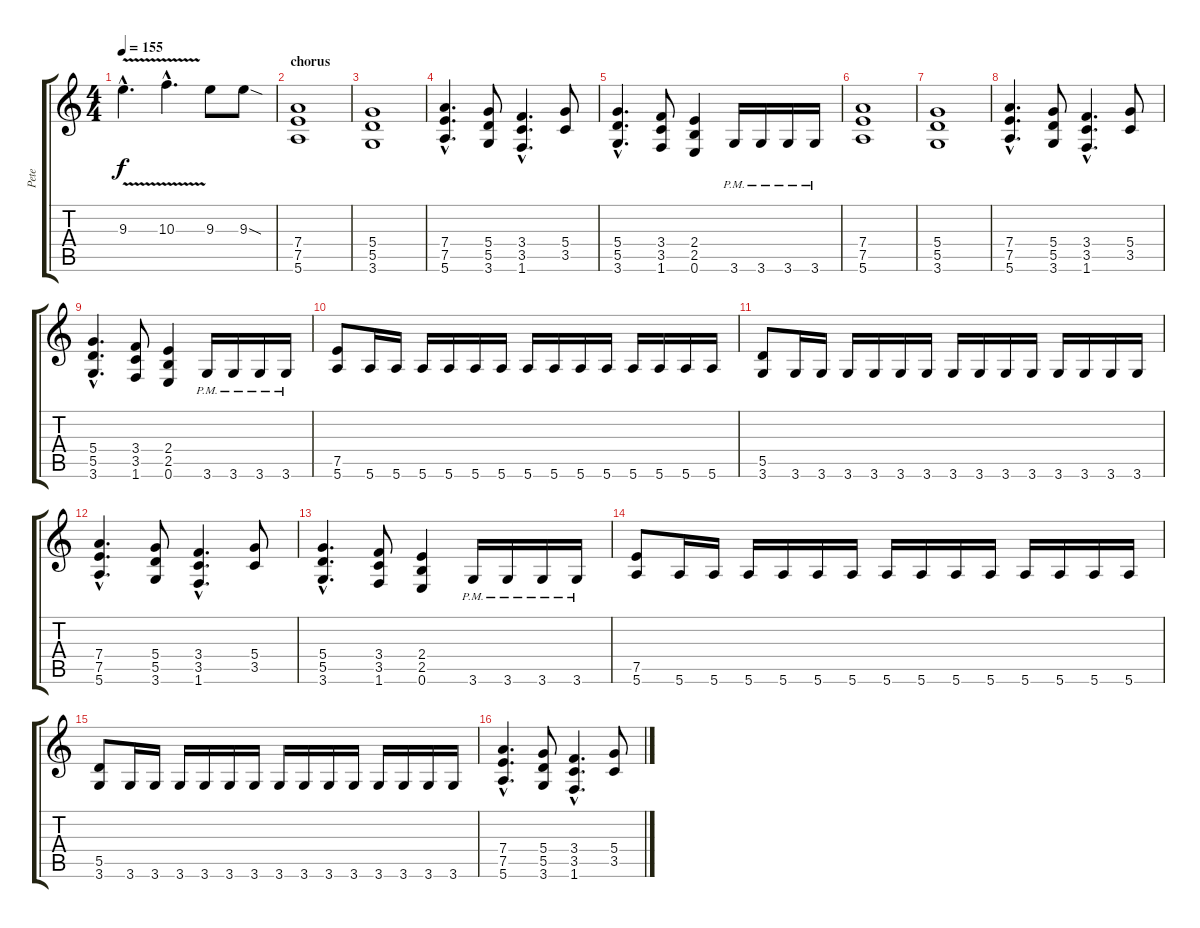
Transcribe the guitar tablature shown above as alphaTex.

\track ("Pete" "Pete") {instrument distortionguitar}
\staff {score tabs}
\tuning (E4 B3 G3 D3 A2 E2) {hide}
\ts (4 4)
\tempo 155
\clef g2
\ks c
9.3{v hac}.4{d dy f} 10.3{v hac}.4{d} 9.3.8 9.3{sod}.8 |
\section ("" "chorus")
(7.4 7.5 5.6).1 |
(5.4 5.5 3.6).1 |
(7.4{hac} 7.5{hac} 5.6{hac}).4{d} (5.4 5.5 3.6).8 (3.4{hac} 3.5{hac} 1.6{hac}).4{d} (5.4 3.5).8 |
(5.4{hac} 5.5{hac} 3.6{hac}).4{d} (3.4 3.5 1.6).8 (2.4 2.5 0.6).4 3.6{pm}.16 3.6{pm}.16 3.6{pm}.16 3.6{pm}.16 |
(7.4 7.5 5.6).1 |
(5.4 5.5 3.6).1 |
(7.4{hac} 7.5{hac} 5.6{hac}).4{d} (5.4 5.5 3.6).8 (3.4{hac} 3.5{hac} 1.6{hac}).4{d} (5.4 3.5).8 |
(5.4{hac} 5.5{hac} 3.6{hac}).4{d} (3.4 3.5 1.6).8 (2.4 2.5 0.6).4 3.6{pm}.16 3.6{pm}.16 3.6{pm}.16 3.6{pm}.16 |
(7.5 5.6).8 5.6.16 5.6.16 5.6.16 5.6.16 5.6.16 5.6.16 5.6.16 5.6.16 5.6.16 5.6.16 5.6.16 5.6.16 5.6.16 5.6.16 |
(5.5 3.6).8 3.6.16 3.6.16 3.6.16 3.6.16 3.6.16 3.6.16 3.6.16 3.6.16 3.6.16 3.6.16 3.6.16 3.6.16 3.6.16 3.6.16 |
(7.4{hac} 7.5{hac} 5.6{hac}).4{d} (5.4 5.5 3.6).8 (3.4{hac} 3.5{hac} 1.6{hac}).4{d} (5.4 3.5).8 |
(5.4{hac} 5.5{hac} 3.6{hac}).4{d} (3.4 3.5 1.6).8 (2.4 2.5 0.6).4 3.6{pm}.16 3.6{pm}.16 3.6{pm}.16 3.6{pm}.16 |
(7.5 5.6).8 5.6.16 5.6.16 5.6.16 5.6.16 5.6.16 5.6.16 5.6.16 5.6.16 5.6.16 5.6.16 5.6.16 5.6.16 5.6.16 5.6.16 |
(5.5 3.6).8 3.6.16 3.6.16 3.6.16 3.6.16 3.6.16 3.6.16 3.6.16 3.6.16 3.6.16 3.6.16 3.6.16 3.6.16 3.6.16 3.6.16 |
(7.4{hac} 7.5{hac} 5.6{hac}).4{d} (5.4 5.5 3.6).8 (3.4{hac} 3.5{hac} 1.6{hac}).4{d} (5.4 3.5).8
